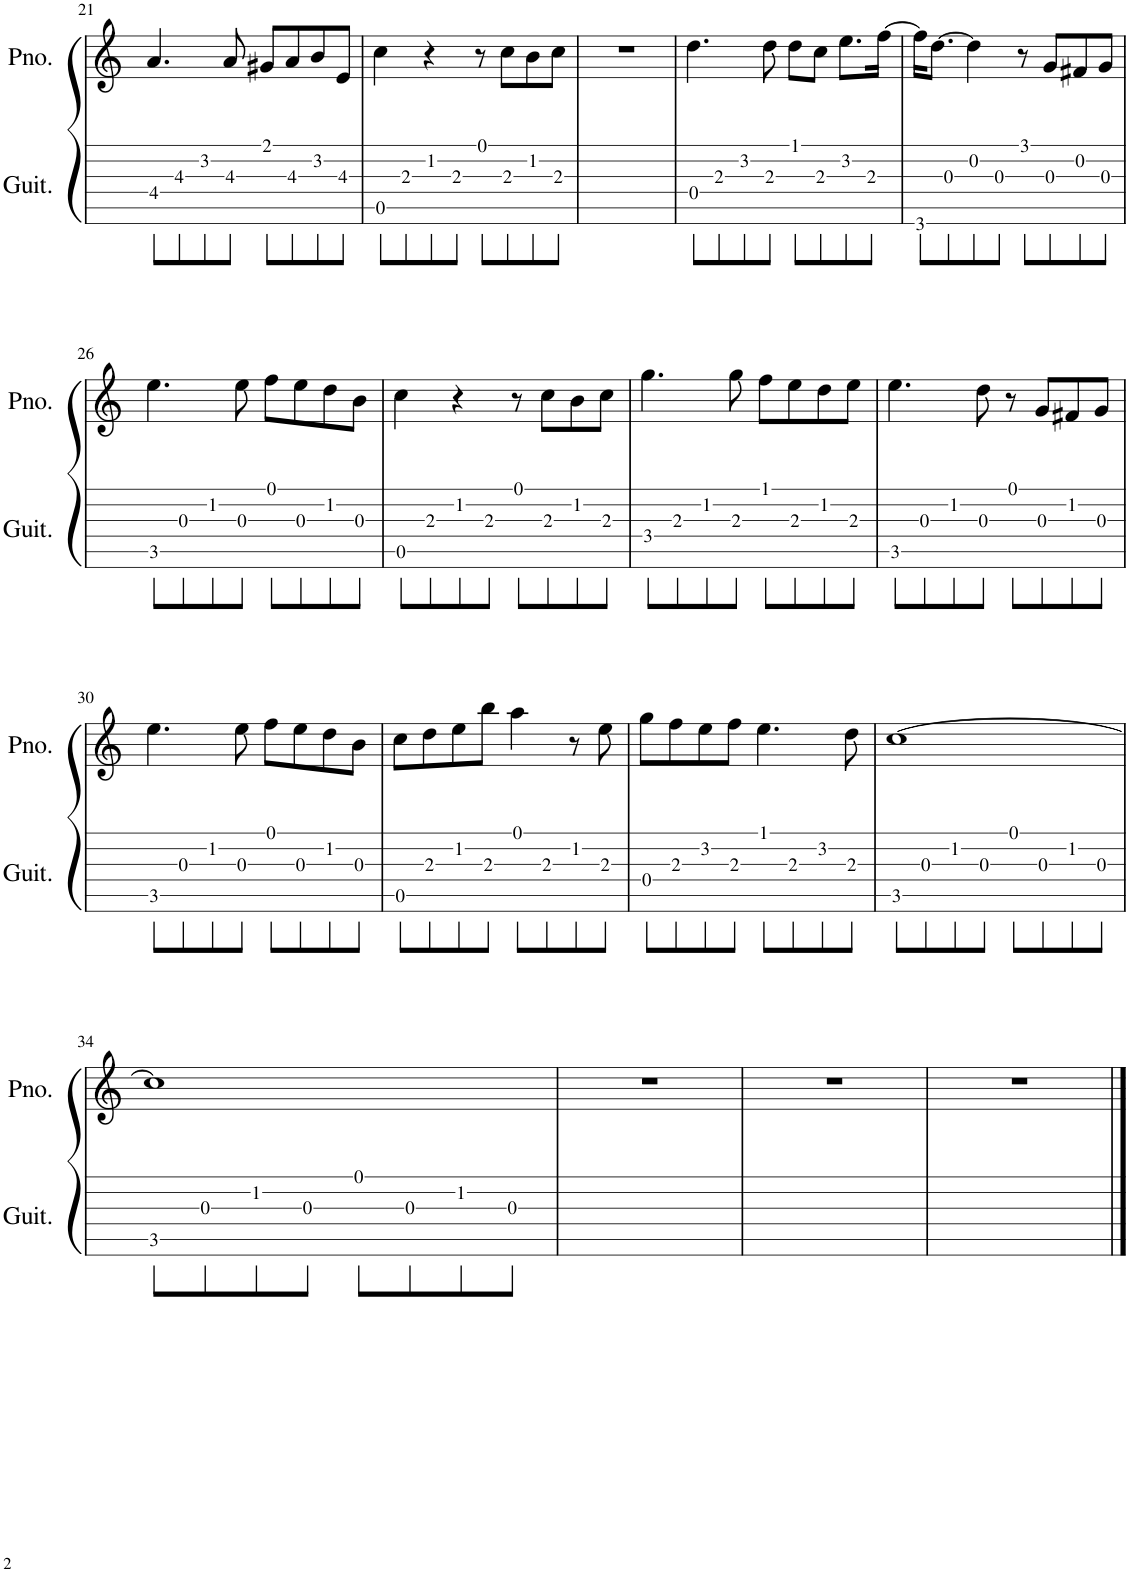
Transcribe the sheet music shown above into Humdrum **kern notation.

**kern	**kern
*part2	*part1
*staff2	*staff1
*I"原音吉他	*I"钢琴
!!LO:PB:g=z
*	*clefG2
*k[]	*k[]
*M4/4	*M4/4
=21	=21
8F#\L	4.a/
8B\	.
8d\	.
8B\J	8a/
8f#\L	8g#X/L
8B\	8a/
8d\	8b/
8B\J	8e/J
=22	=22
8AA\L	4cc\
8A\	.
8c\	4r
8A\J	.
8e\L	8r
8A\	8cc\L
8c\	8b\
8A\J	8cc\J
=23	=23
1r	1r
=24	=24
8D\L	4.dd\
8A\	.
8d\	.
8A\J	8dd\
8f\L	8dd\L
8A\	8cc\J
8d\	8.ee\L
8A\J	.
.	[16ff\Jk
=25	=25
8GG\L	16ff\KL]
.	[8.dd\J
8G\	.
8B\	4dd\]
8G\J	.
8g\L	8r
8G\	8g/L
8B\	8f#X/
8G\J	8g/J
!!LO:LB:g=z
=26	=26
8C\L	4.ee\
8G\	.
8c\	.
8G\J	8ee\
8e\L	8ff\L
8G\	8ee\
8c\	8dd\
8G\J	8b\J
=27	=27
8AA\L	4cc\
8A\	.
8c\	4r
8A\J	.
8e\L	8r
8A\	8cc\L
8c\	8b\
8A\J	8cc\J
=28	=28
8F\L	4.gg\
8A\	.
8c\	.
8A\J	8gg\
8f\L	8ff\L
8A\	8ee\
8c\	8dd\
8A\J	8ee\J
=29	=29
8C\L	4.ee\
8G\	.
8c\	.
8G\J	8dd\
8e\L	8r
8G\	8g/L
8c\	8f#X/
8G\J	8g/J
!!LO:LB:g=z
=30	=30
8C\L	4.ee\
8G\	.
8c\	.
8G\J	8ee\
8e\L	8ff\L
8G\	8ee\
8c\	8dd\
8G\J	8b\J
=31	=31
8AA\L	8cc\L
8A\	8dd\
8c\	8ee\
8A\J	8bb\J
8e\L	4aa\
8A\	.
8c\	8r
8A\J	8ee\
=32	=32
8D\L	8gg\L
8A\	8ff\
8d\	8ee\
8A\J	8ff\J
8f\L	4.ee\
8A\	.
8d\	.
8A\J	8dd\
=33	=33
8C\L	[1cc
8G\	.
8c\	.
8G\J	.
8e\L	.
8G\	.
8c\	.
8G\J	.
!!LO:LB:g=z
=34	=34
8C\L	1cc]
8G\	.
8c\	.
8G\J	.
8e\L	.
8G\	.
8c\	.
8G\J	.
=35	=35
1r	1r
=36	=36
1r	1r
=37	=37
1r	1r
==	==
*-	*-
